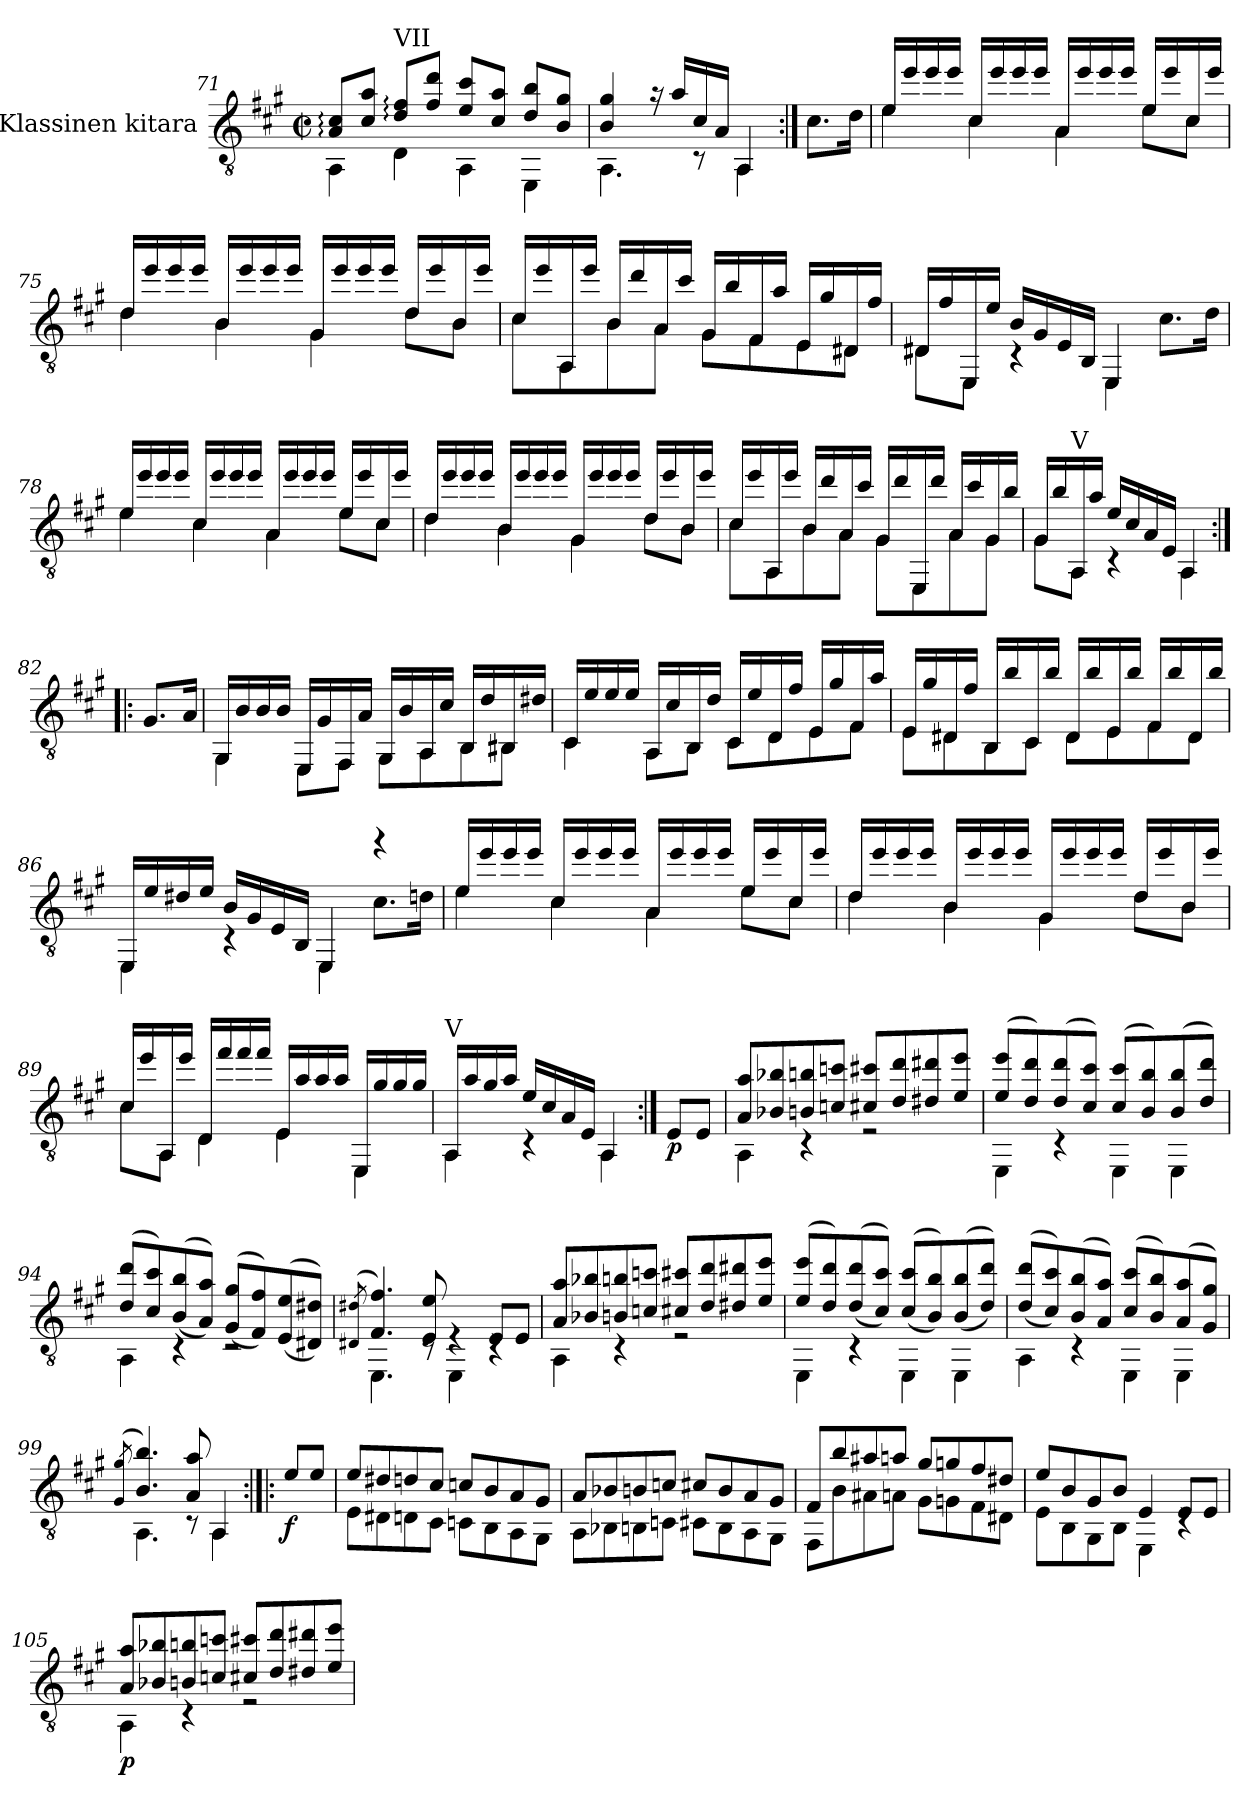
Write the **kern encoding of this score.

**kern	**dynam
*part1	*part1
*staff1	*staff1
*I"Klassinen kitara	*
*clefGv2	*
*k[f#c#g#]	*
*M2/2	*
*met(c|)	*
=71	=71
*^	*
8A/: 8c#/:L	4AA\	.
8c#/ 8a/J	.	.
!LO:TX:a:t=VII	!	!
8d/: 8f#/:L	4D\	.
8f#/ 8dd/J	.	.
8e/ 8cc#/L	4AA\	.
8c#/ 8a/J	.	.
8d/ 8b/L	4EE\	.
8B/ 8g#/J	.	.
=72	=72	=72
4B/ 4g#/	4.AA\	.
16r	.	.
16a/LL	.	.
16c#/	8rC	.
16A/JJ	.	.
4AA/	4AA\	.
!!LO:PB:g=z	!!
=73:|!	=73:|!	=73:|!
!LO:TX:a:B:t=Var.IV	!	!
*v	*v	*
8.c#\L	.
16d\Jk	.
=74	=74
*^	*
16e/LL	4e\	.
16ee/	.	.
16ee/	.	.
16ee/JJ	.	.
16c#/LL	4c#\	.
16ee/	.	.
16ee/	.	.
16ee/JJ	.	.
16A/LL	4A\	.
16ee/	.	.
16ee/	.	.
16ee/JJ	.	.
16e/LL	8e\L	.
16ee/	.	.
16c#/	8c#\J	.
16ee/JJ	.	.
=75	=75	=75
16d/LL	4d\	.
16ee/	.	.
16ee/	.	.
16ee/JJ	.	.
16B/LL	4B\	.
16ee/	.	.
16ee/	.	.
16ee/JJ	.	.
16G#/LL	4G#\	.
16ee/	.	.
16ee/	.	.
16ee/JJ	.	.
16d/LL	8d\L	.
16ee/	.	.
16B/	8B\J	.
16ee/JJ	.	.
!!LO:LB:g=z	!!
=76	=76	=76
16c#/LL	8c#\L	.
16ee/	.	.
16AA/	8AA\	.
16ee/JJ	.	.
16B/LL	8B\	.
16dd/	.	.
16A/	8A\J	.
16cc#/JJ	.	.
16G#/LL	8G#\L	.
16b/	.	.
16F#/	8F#\	.
16a/JJ	.	.
16E/LL	8E\	.
16g#/	.	.
16D#X/	8D#\J	.
16f#/JJ	.	.
=77	=77	=77
16D#X/LL	8D#\L	.
16f#/	.	.
16EE/	8EE\J	.
16e/JJ	.	.
16B/LL	4rC	.
16G#/	.	.
16E/	.	.
16BB/JJ	.	.
4EE/	4EE\	.
8.c#\L	4ryy	.
16d\Jk	.	.
!!LO:LB:g=z	!!
=78	=78	=78
16e/LL	4e\	.
16ee/	.	.
16ee/	.	.
16ee/JJ	.	.
16c#/LL	4c#\	.
16ee/	.	.
16ee/	.	.
16ee/JJ	.	.
16A/LL	4A\	.
16ee/	.	.
16ee/	.	.
16ee/JJ	.	.
16e/LL	8e\L	.
16ee/	.	.
16c#/	8c#\J	.
16ee/JJ	.	.
=79	=79	=79
16d/LL	4d\	.
16ee/	.	.
16ee/	.	.
16ee/JJ	.	.
16B/LL	4B\	.
16ee/	.	.
16ee/	.	.
16ee/JJ	.	.
16G#/LL	4G#\	.
16ee/	.	.
16ee/	.	.
16ee/JJ	.	.
16d/LL	8d\L	.
16ee/	.	.
16B/	8B\J	.
16ee/JJ	.	.
!!LO:LB:g=z	!!
=80	=80	=80
16c#/LL	8c#\L	.
16ee/	.	.
16AA/	8AA\	.
16ee/JJ	.	.
16B/LL	8B\	.
16dd/	.	.
16A/	8A\J	.
16cc#/JJ	.	.
16G#/LL	8G#\L	.
16dd/	.	.
16EE/	8EE\	.
16dd/JJ	.	.
16A/LL	8A\	.
16cc#/	.	.
16G#/	8G#\J	.
16b/JJ	.	.
=81	=81	=81
16G#/LL	8G#\L	.
16b/	.	.
!LO:TX:a:t=V	!	!
16AA/	8AA::\J	.
16a/JJ	.	.
16e/LL	4rC	.
16c#/	.	.
16A/	.	.
16E/JJ	.	.
4AA/	4AA\	.
*v	*v	*
!!LO:LB:g=z
=82:|!|:	=82:|!|:
8.G#/L	.
16A/Jk	.
=83	=83
*^	*
16GG#/LL	4GG#\	.
16B/	.	.
16B/	.	.
16B/JJ	.	.
16EE/LL	8EE\L	.
16G#/	.	.
16FF#/	8FF#\J	.
16A/JJ	.	.
16GG#/LL	8GG#\L	.
16B/	.	.
16AA/	8AA\	.
16c#/JJ	.	.
16BB/LL	8BB\	.
16d/	.	.
16BB#X/	8BB#\J	.
16d#X/JJ	.	.
=84	=84	=84
16C#/LL	4C#\	.
16e/	.	.
16e/	.	.
16e/JJ	.	.
16AA/LL	8AA\L	.
16c#/	.	.
16BB/	8BB\J	.
16d/JJ	.	.
16C#/LL	8C#\L	.
16e/	.	.
16D/	8D\	.
16f#/JJ	.	.
16E/LL	8E\	.
16g#/	.	.
16F#/	8F#\J	.
16a/JJ	.	.
!!LO:LB:g=z	!!
=85	=85	=85
16E/LL	8E\L	.
16g#/	.	.
16D#X/	8D#\	.
16f#/JJ	.	.
16BB/LL	8BB\	.
16b/	.	.
16C#/	8C#\J	.
16b/JJ	.	.
16D#/LL	8D#\L	.
16b/	.	.
16E/	8E\	.
16b/JJ	.	.
16F#/LL	8F#\	.
16b/	.	.
16D#/	8D#\J	.
16b/JJ	.	.
=86	=86	=86
16EE/LL	4EE\	.
16e/	.	.
16d#X/	.	.
16e/JJ	.	.
16B/LL	4rC	.
16G#/	.	.
16E/	.	.
16BB/JJ	.	.
4EE/	4EE\	.
8.c#\L	4rgg	.
16dn\Jk	.	.
!!LO:LB:g=z	!!
=87	=87	=87
16e/LL	4e\	.
16ee/	.	.
16ee/	.	.
16ee/JJ	.	.
16c#/LL	4c#\	.
16ee/	.	.
16ee/	.	.
16ee/JJ	.	.
16A/LL	4A\	.
16ee/	.	.
16ee/	.	.
16ee/JJ	.	.
16e/LL	8e\L	.
16ee/	.	.
16c#/	8c#\J	.
16ee/JJ	.	.
=88	=88	=88
16d/LL	4d\	.
16ee/	.	.
16ee/	.	.
16ee/JJ	.	.
16B/LL	4B\	.
16ee/	.	.
16ee/	.	.
16ee/JJ	.	.
16G#/LL	4G#\	.
16ee/	.	.
16ee/	.	.
16ee/JJ	.	.
16d/LL	8d\L	.
16ee/	.	.
16B/	8B\J	.
16ee/JJ	.	.
!!LO:LB:g=z	!!
=89	=89	=89
16c#/LL	8c#\L	.
16ee/	.	.
16AA/	8AA\J	.
16ee/JJ	.	.
16D/LL	4D\	.
16ff#/	.	.
16ff#/	.	.
16ff#/JJ	.	.
16E/LL	4E\	.
16a/	.	.
16a/	.	.
16a/JJ	.	.
16EE/LL	4EE\	.
16g#/	.	.
16g#/	.	.
16g#/JJ	.	.
=90	=90	=90
!LO:TX:a:t=V	!	!
16AA/LL	4AA::\	.
16a/	.	.
16g#/	.	.
16a/JJ	.	.
16e/LL	4rC	.
16c#/	.	.
16A/	.	.
16E/JJ	.	.
4AA/	4AA\	.
!!LO:PB:g=z	!!
=91:|!	=91:|!	=91:|!
!LO:TX:a:B:t=Var.V	!	!
!	!	!LO:DY:b
*v	*v	*
8E/L	p
8E/J	.
=92	=92
*^	*
8A/ 8a/L	4AA\	.
8B-X/ 8b-X/	.	.
8Bn/ 8bn/	4rC	.
8cn/ 8ccn/J	.	.
8c#X/ 8cc#X/L	2rE	.
8d/ 8dd/	.	.
8d#X/ 8dd#X/	.	.
8e/ 8ee/J	.	.
=93	=93	=93
(8e/ 8ee/L	4EE\	.
8d/ 8dd/)	.	.
(8d/ 8dd/	4rC	.
8c#/ 8cc#/J)	.	.
(8c#/ 8cc#/L	4EE\	.
8B/ 8b/)	.	.
(8B/ 8b/	4EE\	.
8d/ 8dd/J)	.	.
=94	=94	=94
(8d/ 8dd/L	4AA\	.
8c#/ 8cc#/)	.	.
((8B/ 8b/	4rC	.
8A/ 8a/J))	.	.
((8G#/ 8g#/L	2rC	.
8F#/ 8f#/))	.	.
((8E/ 8e/	.	.
8D#X/ 8d#X/J))	.	.
=95	=95	=95
(>8qD#X/ 8qd#X/	.	.
4.F#/ 4.f#/)	4.EE\	.
8E/ 8e/	8rC	.
4rE	4EE\	.
8E/L	4rC	.
8E/J	.	.
!!LO:LB:g=z	!!
=96	=96	=96
8A/ 8a/L	4AA\	.
8B-X/ 8b-X/	.	.
8Bn/ 8bn/	4rC	.
8cn/ 8ccn/J	.	.
8c#X/ 8cc#X/L	2rE	.
8d/ 8dd/	.	.
8d#X/ 8dd#X/	.	.
8e/ 8ee/J	.	.
=97	=97	=97
(8e/ 8ee/L	4EE\	.
8d/ 8dd/)	.	.
((8d/ 8dd/	4rC	.
8c#/ 8cc#/J))	.	.
((8c#/ 8cc#/L	4EE\	.
8B/ 8b/))	.	.
((8B/ 8b/	4EE\	.
8d/ 8dd/J))	.	.
=98	=98	=98
((8d/ 8dd/L	4AA\	.
8c#/ 8cc#/))	.	.
(8B/ 8b/	4rC	.
8A/ 8a/J)	.	.
(8c#/ 8cc#/L	4EE\	.
8B/ 8b/)	.	.
(8A/ 8a/	4EE\	.
8G#/ 8g#/J)	.	.
=99	=99	=99
(>8qG#/ 8qg#/	.	.
4.B/ 4.b/)	4.AA\	.
8A/ 8a/	8rC	.
4AA/	4AA\	.
!!LO:LB:g=z	!!
=100:|!|:	=100:|!|:	=100:|!|:
!	!	!LO:DY:b
*v	*v	*
8e/L	f
8e/J	.
=101	=101
*^	*
8e/L	8E\L	.
8d#X/	8D#X\	.
8dn/	8Dn\	.
8c#/J	8C#\J	.
8cn/L	8Cn\L	.
8B/	8BB\	.
8A/	8AA\	.
8G#/J	8GG#\J	.
=102	=102	=102
8A/L	8AA\L	.
8B-X/	8BB-X\	.
8Bn/	8BBn\	.
8cn/J	8Cn\J	.
8c#X/L	8C#X\L	.
8B/	8BB\	.
8A/	8AA\	.
8G#/J	8GG#\J	.
=103	=103	=103
8F#/L	8FF#\L	.
8b/	8B\	.
8a#X/	8A#X\	.
8an/J	8An\J	.
8g#/L	8G#\L	.
8gn/	8Gn\	.
8f#/	8F#\	.
8d#X/J	8D#X\J	.
=104	=104	=104
8e/L	8E\L	.
8B/	8BB\	.
8G#/	8GG#\	.
8B/J	8BB\J	.
4E/	4EE\	.
8E/L	4rC	.
8E/J	.	.
!!LO:LB:g=z	!!
=105	=105	=105
!	!	!LO:DY:b
8A/ 8a/L	4AA\	p
8B-X/ 8b-X/	.	.
8Bn/ 8bn/	4rC	.
8cn/ 8ccn/J	.	.
8c#X/ 8cc#X/L	2rE	.
8d/ 8dd/	.	.
8d#X/ 8dd#X/	.	.
8e/ 8ee/J	.	.
*v	*v	*
=	=
*-	*-
